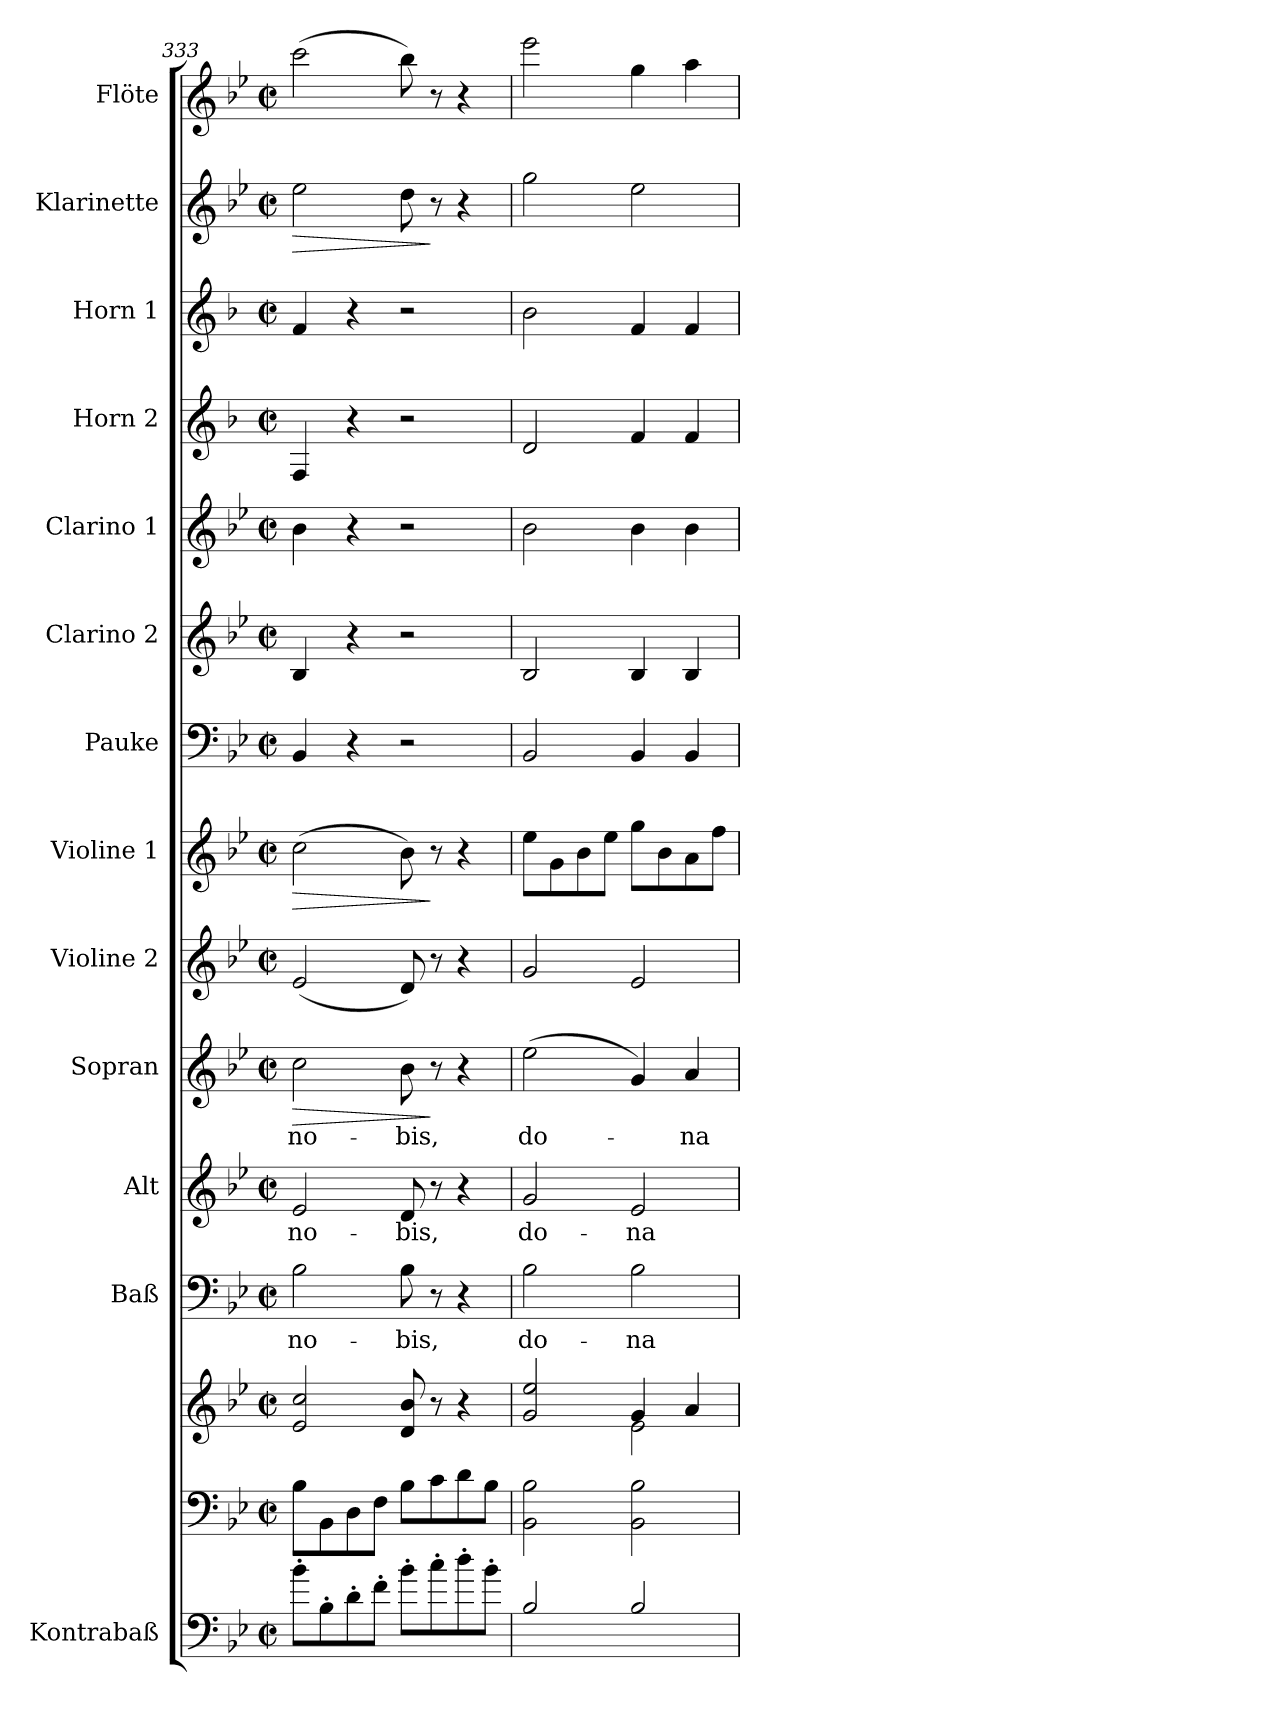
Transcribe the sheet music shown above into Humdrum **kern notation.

**kern	**kern	**kern	**kern	**text	**kern	**text	**kern	**text	**dynam	**kern	**kern	**dynam	**kern	**kern	**kern	**kern	**kern	**kern	**dynam	**kern
*part14	*part13	*part13	*part12	*part12	*part11	*part11	*part10	*part10	*part10	*part9	*part8	*part8	*part7	*part6	*part5	*part4	*part3	*part2	*part2	*part1
*staff15	*staff14	*staff13	*staff12	*staff12	*staff11	*staff11	*staff10	*staff10	*staff10	*staff9	*staff8	*staff8	*staff7	*staff6	*staff5	*staff4	*staff3	*staff2	*staff2	*staff1
*I"Kontrabaß	*	*	*I"Baß	*	*I"Alt	*	*I"Sopran	*	*	*I"Violine 2	*I"Violine 1	*	*I"Pauke	*I"Clarino 2	*I"Clarino 1	*I"Horn 2	*I"Horn 1	*I"Klarinette	*	*I"Flöte
*I'Kb	*	*	*I'Baß	*	*I'Alt	*	*I'Sop	*	*	*I'Vln. 2	*I'Vln. 1	*	*I'Pk.	*	*	*I'Hrn. 2	*I'Hrn. 1	*	*	*I'Fl.
*clefF4	*clefF4	*clefG2	*clefF4	*	*clefG2	*	*clefG2	*	*	*clefG2	*clefG2	*	*clefF4	*clefG2	*clefG2	*clefG2	*clefG2	*clefG2	*	*clefG2
*ITrd7c12	*	*	*	*	*	*	*	*	*	*	*	*	*	*ITrd7c12	*ITrd7c12	*ITrd4c7	*ITrd4c7	*	*	*
*k[b-e-]	*k[b-e-]	*k[b-e-]	*k[b-e-]	*	*k[b-e-]	*	*k[b-e-]	*	*	*k[b-e-]	*k[b-e-]	*	*k[b-e-]	*k[b-e-]	*k[b-e-]	*k[b-e-]	*k[b-e-]	*k[b-e-]	*	*k[b-e-]
*B-:	*B-:	*B-:	*B-:	*	*B-:	*	*B-:	*	*	*B-:	*B-:	*	*B-:	*B-:	*B-:	*B-:	*B-:	*B-:	*	*B-:
*M2/2	*M2/2	*M2/2	*M2/2	*	*M2/2	*	*M2/2	*	*	*M2/2	*M2/2	*	*M2/2	*M2/2	*M2/2	*M2/2	*M2/2	*M2/2	*	*M2/2
*met(c|)	*met(c|)	*met(c|)	*met(c|)	*	*met(c|)	*	*met(c|)	*	*	*met(c|)	*met(c|)	*	*met(c|)	*met(c|)	*met(c|)	*met(c|)	*met(c|)	*met(c|)	*	*met(c|)
=333	=333	=333	=333	=333	=333	=333	=333	=333	=333	=333	=333	=333	=333	=333	=333	=333	=333	=333	=333	=333
!	!	!	!	!LO:LY:b	!	!LO:LY:b	!	!LO:LY:b	!LO:HP:b	!	!	!LO:HP:b	!	!	!	!	!	!	!LO:HP:b	!
8B-'>\L	8B-\L	2e-/ 2cc/	2B-\	no-	2e-/	no-	2cc\	no-	>	(<2e-/	(>2cc\	>	4BB-/	4BB-/	4B-\	4BB-/	4B-/	2ee-\	>	(>2ccc\
8BB-'>\	8BB-\	.	.	.	.	.	.	.	.	.	.	.	.	.	.	.	.	.	.	.
8D'>\	8D\	.	.	.	.	.	.	.	.	.	.	.	4r	4r	4r	4r	4r	.	.	.
8F'>\J	8F\J	.	.	.	.	.	.	.	.	.	.	.	.	.	.	.	.	.	.	.
!	!	!	!	!LO:LY:b	!	!LO:LY:b	!	!LO:LY:b	!	!	!	!	!	!	!	!	!	!	!	!
8B-'>\L	8B-\L	8d/ 8b-/	8B-\	-bis,	8d/	-bis,	8b-\	-bis,	.	8d/)	8b-\)	.	2r	2r	2r	2r	2r	8dd\	.	8bb-\)
8c'>\	8c\	8r	8r	.	8r	.	8r	.	]	8r	8r	]	.	.	.	.	.	8r	]	8r
8d'>\	8d\	4r	4r	.	4r	.	4r	.	.	4r	4r	.	.	.	.	.	.	4r	.	4r
8B-'>\J	8B-\J	.	.	.	.	.	.	.	.	.	.	.	.	.	.	.	.	.	.	.
=334	=334	=334	=334	=334	=334	=334	=334	=334	=334	=334	=334	=334	=334	=334	=334	=334	=334	=334	=334	=334
*	*	*^	*	*	*	*	*	*	*	*	*	*	*	*	*	*	*	*	*	*
!	!	!	!	!	!LO:LY:b	!	!LO:LY:b	!	!LO:LY:b	!	!	!	!	!	!	!	!	!	!	!	!
2BB-/	2BB-\ 2B-\	2g/ 2ee-/	2ryy	2B-\	do-	2g/	do-	(>2ee-\	do-	.	2g/	8ee-\L	.	2BB-/	2BB-/	2B-\	2G/	2e-\	2gg\	.	2eee-\
.	.	.	.	.	.	.	.	.	.	.	.	8g\	.	.	.	.	.	.	.	.	.
.	.	.	.	.	.	.	.	.	.	.	.	8b-\	.	.	.	.	.	.	.	.	.
.	.	.	.	.	.	.	.	.	.	.	.	8ee-\J	.	.	.	.	.	.	.	.	.
!	!	!	!	!	!LO:LY:b	!	!LO:LY:b	!	!	!	!	!	!	!	!	!	!	!	!	!	!
2BB-/	2BB-\ 2B-\	4g/	2e-\	2B-\	-na	2e-/	-na	4g/)	.	.	2e-/	8gg\L	.	4BB-/	4BB-/	4B-\	4B-/	4B-/	2ee-\	.	4gg\
.	.	.	.	.	.	.	.	.	.	.	.	8b-\	.	.	.	.	.	.	.	.	.
!	!	!	!	!	!	!	!	!	!LO:LY:b	!	!	!	!	!	!	!	!	!	!	!	!
.	.	4a/	.	.	.	.	.	4a/	-na	.	.	8a\	.	4BB-/	4BB-/	4B-\	4B-/	4B-/	.	.	4aa\
.	.	.	.	.	.	.	.	.	.	.	.	8ff\J	.	.	.	.	.	.	.	.	.
*	*	*v	*v	*	*	*	*	*	*	*	*	*	*	*	*	*	*	*	*	*	*
=	=	=	=	=	=	=	=	=	=	=	=	=	=	=	=	=	=	=	=	=
*-	*-	*-	*-	*-	*-	*-	*-	*-	*-	*-	*-	*-	*-	*-	*-	*-	*-	*-	*-	*-
